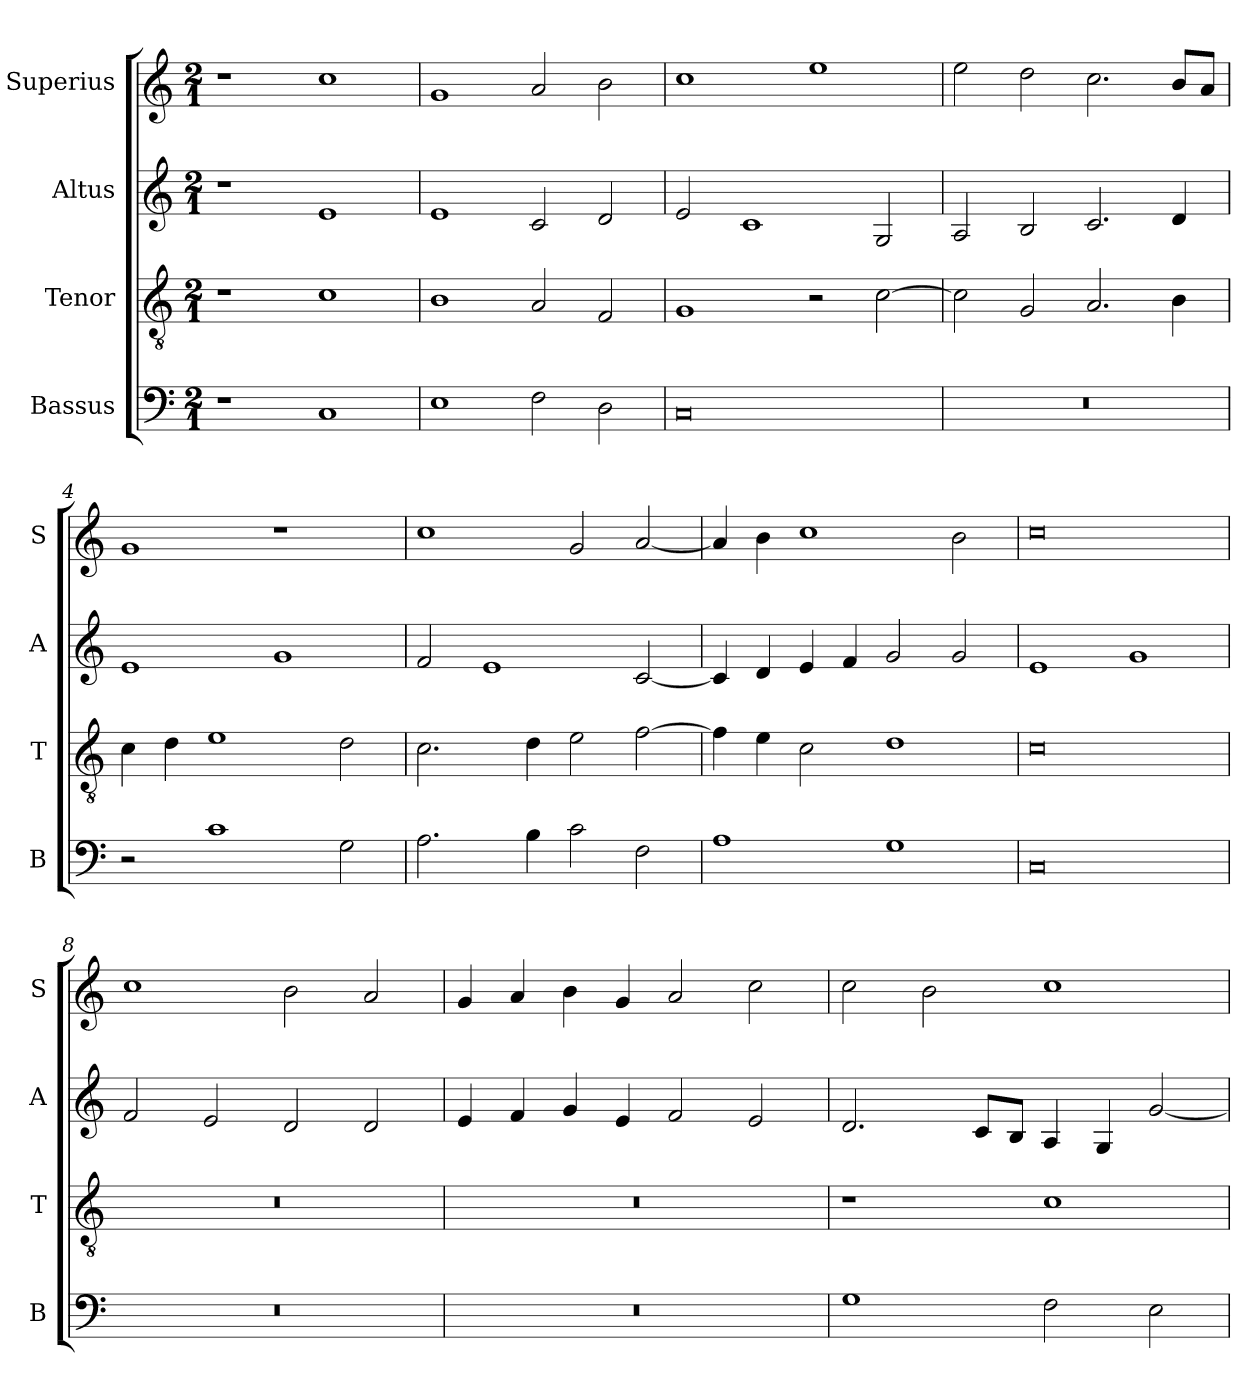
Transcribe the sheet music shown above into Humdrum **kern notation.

**kern	**kern	**kern	**kern
*part4	*part3	*part2	*part1
*staff4	*staff3	*staff2	*staff1
*I"Bassus	*I"Tenor	*I"Altus	*I"Superius
*I'B	*I'T	*I'A	*I'S
*clefF4	*clefGv2	*clefG2	*clefG2
*k[]	*k[]	*k[]	*k[]
*C:	*C:	*C:	*C:
*M2/1	*M2/1	*M2/1	*M2/1
=	=	=	=
1r	1r	1r	1r
1C	1c	1e	1cc
=1	=1	=1	=1
1E	1B	1e	1g
2F	2A	2c	2a
2D	2F	2d	2b
=2	=2	=2	=2
0C	1G	2e	1cc
.	.	1c	.
.	2r	.	1ee
.	[2c	2G	.
=3	=3	=3	=3
0r	2c]	2A	2ee
.	2G	2B	2dd
.	2.A	2.c	2.cc
.	4B	4d	8bL
.	.	.	8aJ
=4	=4	=4	=4
2r	4c	1e	1g
.	4d	.	.
1c	1e	.	.
.	.	1g	1r
2G	2d	.	.
=5	=5	=5	=5
2.A	2.c	2f	1cc
.	.	1e	.
4B	4d	.	.
2c	2e	.	2g
2F	[2f	[2c	[2a
=6	=6	=6	=6
1A	4f]	4c]	4a]
.	4e	4d	4b
.	2c	4e	1cc
.	.	4f	.
1G	1d	2g	.
.	.	2g	2b
=7	=7	=7	=7
0C	0c	1e	0cc
.	.	1g	.
=8	=8	=8	=8
0r	0r	2f	1cc
.	.	2e	.
.	.	2d	2b
.	.	2d	2a
=9	=9	=9	=9
0r	0r	4e	4g
.	.	4f	4a
.	.	4g	4b
.	.	4e	4g
.	.	2f	2a
.	.	2e	2cc
=10	=10	=10	=10
1G	1r	2.d	2cc
.	.	.	2b
.	.	8cL	.
.	.	8BJ	.
2F	1c	4A	1cc
.	.	4G	.
2E	.	[2g	.
=	=	=	=
*-	*-	*-	*-
